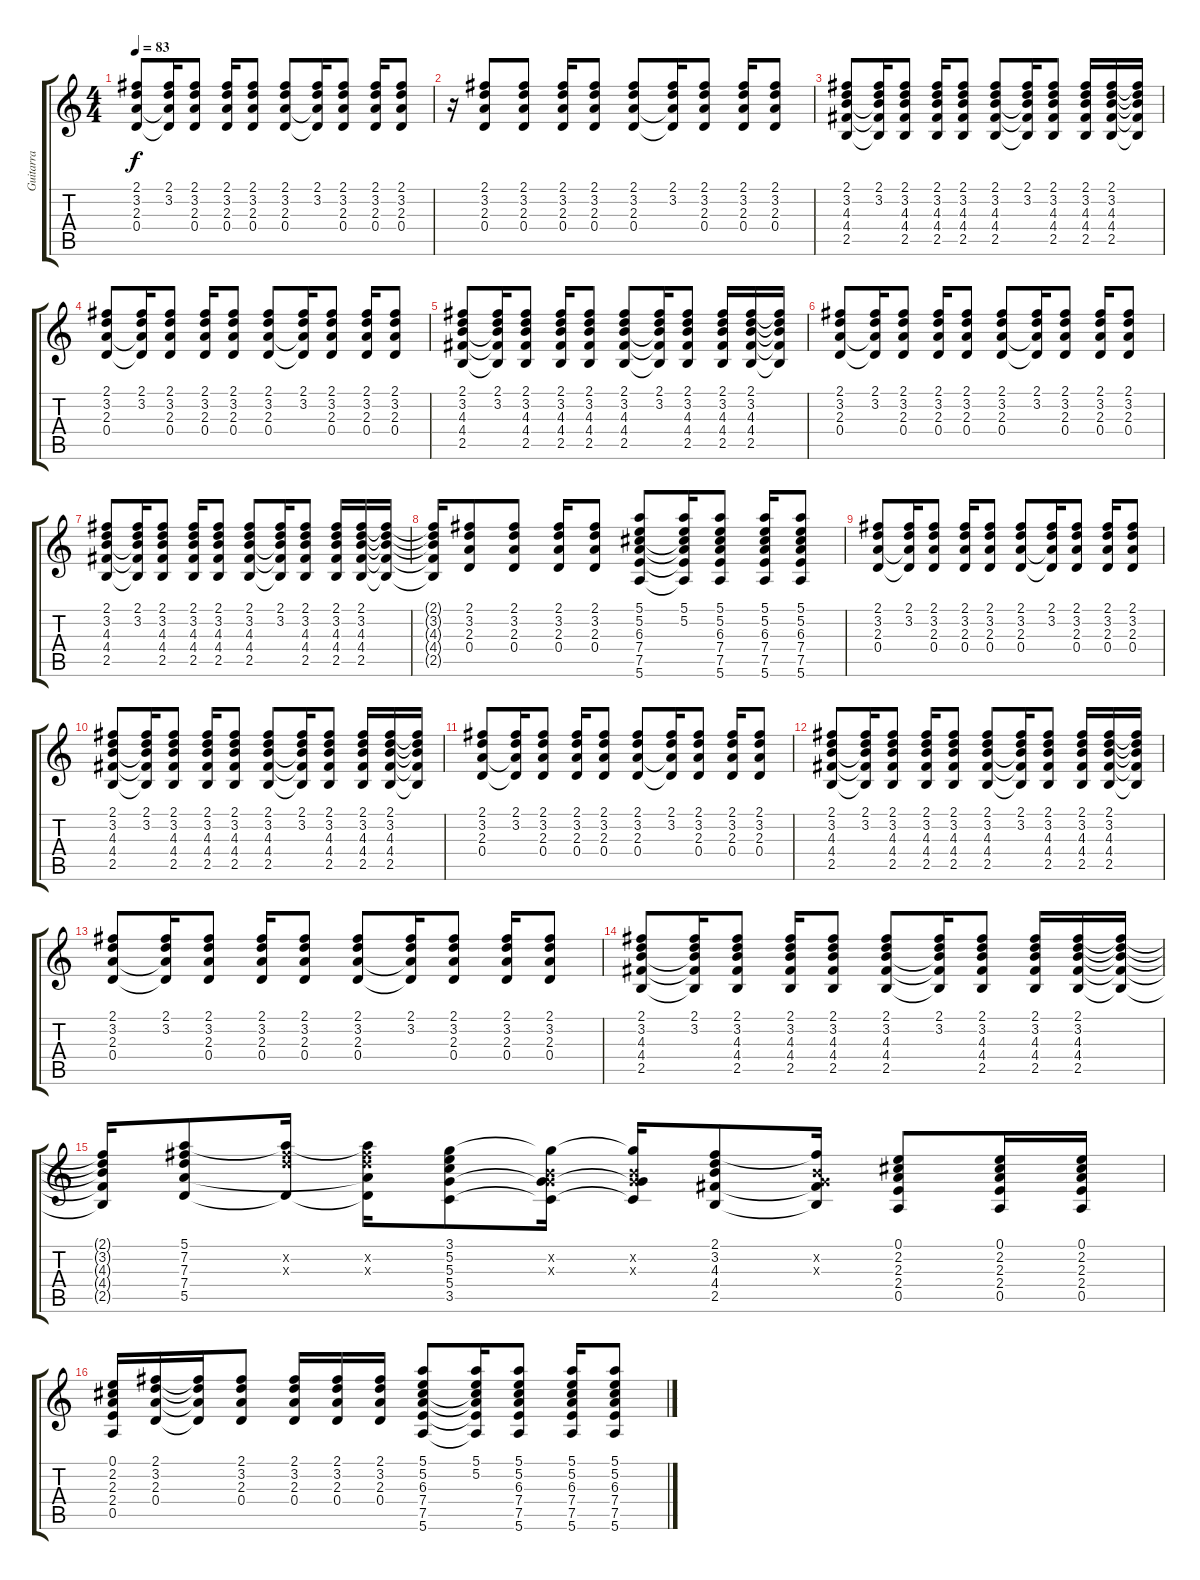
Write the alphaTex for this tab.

\track ("Guitarra" "Guitarra") {instrument acousticguitarsteel}
\staff {score tabs}
\tuning (E4 B3 G3 D3 A2 E2) {hide}
\ts (4 4)
\tempo 83
\clef g2
\ks c
(2.1 3.2 2.3 0.4).8{dy f} (2.1 3.2 2.3{t} 0.4{t}).16 (2.1 3.2 2.3 0.4).8 (2.1 3.2 2.3 0.4).16 (2.1 3.2 2.3 0.4).8 (2.1 3.2 2.3 0.4).8 (2.1 3.2 2.3{t} 0.4{t}).16 (2.1 3.2 2.3 0.4).8 (2.1 3.2 2.3 0.4).16 (2.1 3.2 2.3 0.4).8 |
r.16{volume 9} (2.1 3.2 2.3 0.4).8 (2.1 3.2 2.3 0.4).8 (2.1 3.2 2.3 0.4).16 (2.1 3.2 2.3 0.4).8 (2.1 3.2 2.3 0.4).8 (2.1 3.2 2.3{t} 0.4{t}).16 (2.1 3.2 2.3 0.4).8 (2.1 3.2 2.3 0.4).16 (2.1 3.2 2.3 0.4).8 |
(2.1 3.2 4.3 4.4 2.5).8 (2.1 3.2 4.3{t} 4.4{t} 2.5{t}).16 (2.1 3.2 4.3 4.4 2.5).8 (2.1 3.2 4.3 4.4 2.5).16 (2.1 3.2 4.3 4.4 2.5).8 (2.1 3.2 4.3 4.4 2.5).8 (2.1 3.2 4.3{t} 4.4{t} 2.5{t}).16 (2.1 3.2 4.3 4.4 2.5).8 (2.1 3.2 4.3 4.4 2.5).16 (2.1 3.2 4.3 4.4 2.5).16 (2.1{t} 3.2{t} 4.3{t} 4.4{t} 2.5{t}).16 |
(2.1 3.2 2.3 0.4).8 (2.1 3.2 2.3{t} 0.4{t}).16 (2.1 3.2 2.3 0.4).8 (2.1 3.2 2.3 0.4).16 (2.1 3.2 2.3 0.4).8 (2.1 3.2 2.3 0.4).8 (2.1 3.2 2.3{t} 0.4{t}).16 (2.1 3.2 2.3 0.4).8 (2.1 3.2 2.3 0.4).16 (2.1 3.2 2.3 0.4).8 |
(2.1 3.2 4.3 4.4 2.5).8 (2.1 3.2 4.3{t} 4.4{t} 2.5{t}).16 (2.1 3.2 4.3 4.4 2.5).8 (2.1 3.2 4.3 4.4 2.5).16 (2.1 3.2 4.3 4.4 2.5).8 (2.1 3.2 4.3 4.4 2.5).8 (2.1 3.2 4.3{t} 4.4{t} 2.5{t}).16 (2.1 3.2 4.3 4.4 2.5).8 (2.1 3.2 4.3 4.4 2.5).16 (2.1 3.2 4.3 4.4 2.5).16 (2.1{t} 3.2{t} 4.3{t} 4.4{t} 2.5{t}).16 |
(2.1 3.2 2.3 0.4).8 (2.1 3.2 2.3{t} 0.4{t}).16 (2.1 3.2 2.3 0.4).8 (2.1 3.2 2.3 0.4).16 (2.1 3.2 2.3 0.4).8 (2.1 3.2 2.3 0.4).8 (2.1 3.2 2.3{t} 0.4{t}).16 (2.1 3.2 2.3 0.4).8 (2.1 3.2 2.3 0.4).16 (2.1 3.2 2.3 0.4).8 |
(2.1 3.2 4.3 4.4 2.5).8 (2.1 3.2 4.3{t} 4.4{t} 2.5{t}).16 (2.1 3.2 4.3 4.4 2.5).8 (2.1 3.2 4.3 4.4 2.5).16 (2.1 3.2 4.3 4.4 2.5).8 (2.1 3.2 4.3 4.4 2.5).8 (2.1 3.2 4.3{t} 4.4{t} 2.5{t}).16 (2.1 3.2 4.3 4.4 2.5).8 (2.1 3.2 4.3 4.4 2.5).16 (2.1 3.2 4.3 4.4 2.5).16 (2.1{t} 3.2{t} 4.3{t} 4.4{t} 2.5{t}).16 |
(2.1{t} 3.2{t} 4.3{t} 4.4{t} 2.5{t}).16 (2.1 3.2 2.3 0.4).8 (2.1 3.2 2.3 0.4).8 (2.1 3.2 2.3 0.4).16 (2.1 3.2 2.3 0.4).8 (5.1 5.2 6.3 7.4 7.5 5.6).8 (5.1 5.2 6.3{t} 7.4{t} 7.5{t} 5.6{t}).16 (5.1 5.2 6.3 7.4 7.5 5.6).8 (5.1 5.2 6.3 7.4 7.5 5.6).16 (5.1 5.2 6.3 7.4 7.5 5.6).8 |
(2.1 3.2 2.3 0.4).8 (2.1 3.2 2.3{t} 0.4{t}).16 (2.1 3.2 2.3 0.4).8 (2.1 3.2 2.3 0.4).16 (2.1 3.2 2.3 0.4).8 (2.1 3.2 2.3 0.4).8 (2.1 3.2 2.3{t} 0.4{t}).16 (2.1 3.2 2.3 0.4).8 (2.1 3.2 2.3 0.4).16 (2.1 3.2 2.3 0.4).8 |
(2.1 3.2 4.3 4.4 2.5).8 (2.1 3.2 4.3{t} 4.4{t} 2.5{t}).16 (2.1 3.2 4.3 4.4 2.5).8 (2.1 3.2 4.3 4.4 2.5).16 (2.1 3.2 4.3 4.4 2.5).8 (2.1 3.2 4.3 4.4 2.5).8 (2.1 3.2 4.3{t} 4.4{t} 2.5{t}).16 (2.1 3.2 4.3 4.4 2.5).8 (2.1 3.2 4.3 4.4 2.5).16 (2.1 3.2 4.3 4.4 2.5).16 (2.1{t} 3.2{t} 4.3{t} 4.4{t} 2.5{t}).16 |
(2.1 3.2 2.3 0.4).8 (2.1 3.2 2.3{t} 0.4{t}).16 (2.1 3.2 2.3 0.4).8 (2.1 3.2 2.3 0.4).16 (2.1 3.2 2.3 0.4).8 (2.1 3.2 2.3 0.4).8 (2.1 3.2 2.3{t} 0.4{t}).16 (2.1 3.2 2.3 0.4).8 (2.1 3.2 2.3 0.4).16 (2.1 3.2 2.3 0.4).8 |
(2.1 3.2 4.3 4.4 2.5).8 (2.1 3.2 4.3{t} 4.4{t} 2.5{t}).16 (2.1 3.2 4.3 4.4 2.5).8 (2.1 3.2 4.3 4.4 2.5).16 (2.1 3.2 4.3 4.4 2.5).8 (2.1 3.2 4.3 4.4 2.5).8 (2.1 3.2 4.3{t} 4.4{t} 2.5{t}).16 (2.1 3.2 4.3 4.4 2.5).8 (2.1 3.2 4.3 4.4 2.5).16 (2.1 3.2 4.3 4.4 2.5).16 (2.1{t} 3.2{t} 4.3{t} 4.4{t} 2.5{t}).16 |
(2.1 3.2 2.3 0.4).8 (2.1 3.2 2.3{t} 0.4{t}).16 (2.1 3.2 2.3 0.4).8 (2.1 3.2 2.3 0.4).16 (2.1 3.2 2.3 0.4).8 (2.1 3.2 2.3 0.4).8 (2.1 3.2 2.3{t} 0.4{t}).16 (2.1 3.2 2.3 0.4).8 (2.1 3.2 2.3 0.4).16 (2.1 3.2 2.3 0.4).8 |
(2.1 3.2 4.3 4.4 2.5).8 (2.1 3.2 4.3{t} 4.4{t} 2.5{t}).16 (2.1 3.2 4.3 4.4 2.5).8 (2.1 3.2 4.3 4.4 2.5).16 (2.1 3.2 4.3 4.4 2.5).8 (2.1 3.2 4.3 4.4 2.5).8 (2.1 3.2 4.3{t} 4.4{t} 2.5{t}).16 (2.1 3.2 4.3 4.4 2.5).8 (2.1 3.2 4.3 4.4 2.5).16 (2.1 3.2 4.3 4.4 2.5).16 (2.1{t} 3.2{t} 4.3{t} 4.4{t} 2.5{t}).16 |
(2.1{t} 3.2{t} 4.3{t} 4.4{t} 2.5{t}).16 (5.1 7.2 7.3 7.4 5.5).8 (5.1{t} 7.2{x} 7.3{x} 5.5{t}).16 (5.1{t} 7.2{x} 7.3{x} 7.4{t} 5.5{t}).16 (3.1 5.2 5.3 5.4 3.5).8 (3.1{t} 0.2{x} 0.3{x} 5.4{t} 3.5{t}).16 (3.1{t} 0.2{x} 0.3{x} 5.4{t} 3.5{t}).16 (2.1 3.2 4.3 4.4 2.5).8 (2.1{t} 0.2{x} 0.3{x} 4.4{t} 2.5{t}).16 (0.1 2.2 2.3 2.4 0.5).8 (0.1 2.2 2.3 2.4 0.5).16 (0.1 2.2 2.3 2.4 0.5).16 |
(0.1 2.2 2.3 2.4 0.5).16 (2.1 3.2 2.3 0.4).16 (2.1{t} 3.2{t} 2.3{t} 0.4{t}).16 (2.1 3.2 2.3 0.4).8 (2.1 3.2 2.3 0.4).16 (2.1 3.2 2.3 0.4).16 (2.1 3.2 2.3 0.4).16 (5.1 5.2 6.3 7.4 7.5 5.6).8 (5.1 5.2 6.3{t} 7.4{t} 7.5{t} 5.6{t}).16 (5.1 5.2 6.3 7.4 7.5 5.6).8 (5.1 5.2 6.3 7.4 7.5 5.6).16 (5.1 5.2 6.3 7.4 7.5 5.6).8
